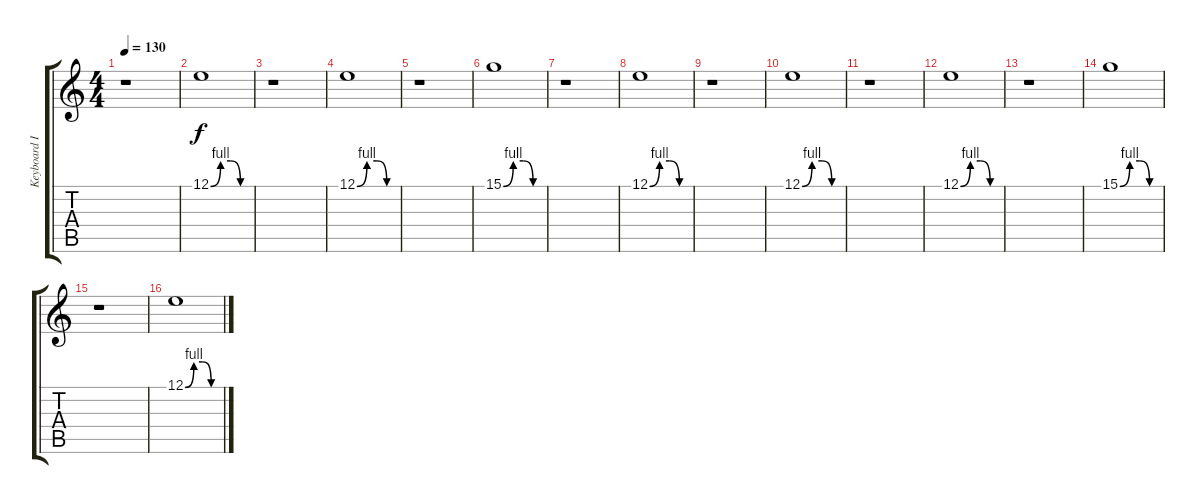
\track ("Keyboard III" "Keyboard I") {instrument fx5brightness}
\staff {score tabs}
\tuning (E4 B3 G3 D3 A2 E2) {hide}
\ts (4 4)
\tempo 130
\clef g2
\ks c
r.1{dy f} |
12.1{be (custom 0 0 15 4 30 4 45 0 60 0)}.1{volume 16 instrument fx5brightness} |
r.1 |
12.1{be (custom 0 0 15 4 30 4 45 0 60 0)}.1{volume 16} |
r.1 |
15.1{be (custom 0 0 15 4 30 4 45 0 60 0)}.1{volume 16} |
r.1 |
12.1{be (custom 0 0 15 4 30 4 45 0 60 0)}.1{volume 16} |
r.1 |
12.1{be (custom 0 0 15 4 30 4 45 0 60 0)}.1{volume 16} |
r.1 |
12.1{be (custom 0 0 15 4 30 4 45 0 60 0)}.1{volume 16} |
r.1 |
15.1{be (custom 0 0 15 4 30 4 45 0 60 0)}.1{volume 16} |
r.1 |
12.1{be (custom 0 0 15 4 30 4 45 0 60 0)}.1{volume 16}
